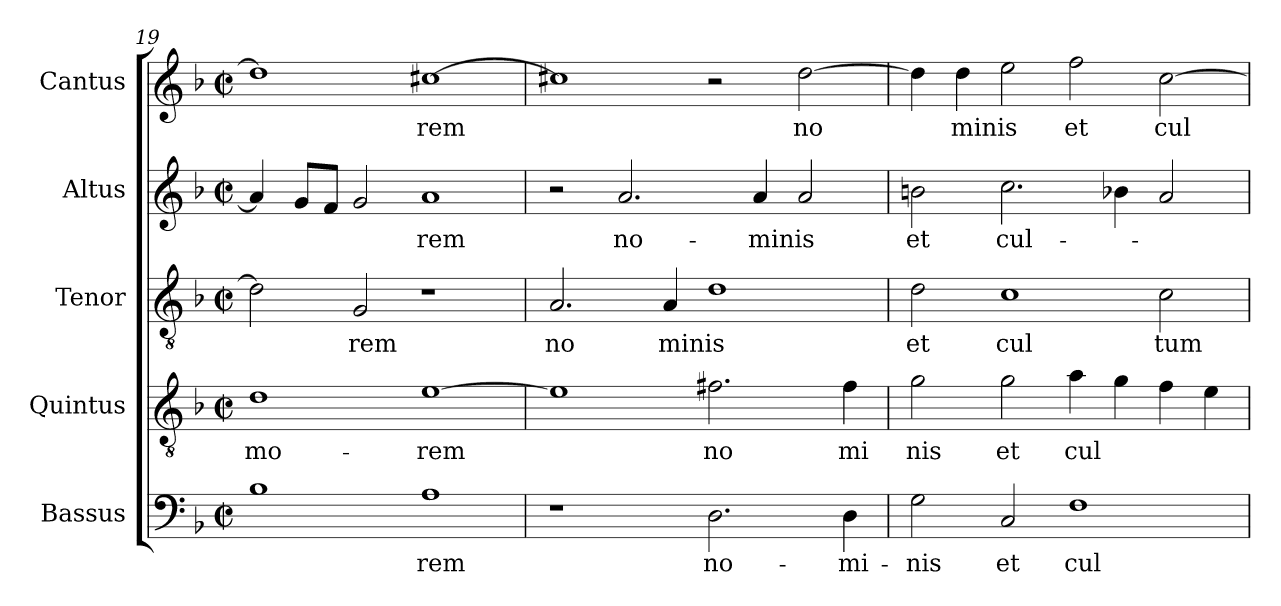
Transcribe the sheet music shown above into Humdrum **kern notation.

**kern	**text	**kern	**text	**kern	**text	**kern	**text	**kern	**text
*part5	*part5	*part4	*part4	*part3	*part3	*part2	*part2	*part1	*part1
*staff5	*staff5	*staff4	*staff4	*staff3	*staff3	*staff2	*staff2	*staff1	*staff1
*I"Bassus	*	*I"Quintus	*	*I"Tenor	*	*I"Altus	*	*I"Cantus	*
*clefF4	*	*clefGv2	*	*clefGv2	*	*clefG2	*	*clefG2	*
*k[b-]	*	*k[b-]	*	*k[b-]	*	*k[b-]	*	*k[b-]	*
*F:	*	*F:	*	*F:	*	*F:	*	*F:	*
*M2/2	*	*M2/2	*	*M2/2	*	*M2/2	*	*M2/2	*
*met(c|)	*	*met(c|)	*	*met(c|)	*	*met(c|)	*	*met(c|)	*
=19	=19	=19	=19	=19	=19	=19	=19	=19	=19
!	!	!	!LO:LY:b:cj	!	!	!	!	!	!
1B-	.	1d	-mo-	2d\]	.	4a/]	.	1dd]	.
.	.	.	.	.	.	8g/L	.	.	.
.	.	.	.	.	.	8f/J	.	.	.
!	!	!	!	!	!LO:LY:b:cj	!	!	!	!
.	.	.	.	2G/	-rem	2g/	.	.	.
!	!LO:LY:b:cj	!	!LO:LY:b	!	!	!	!LO:LY:b:cj	!	!LO:LY:b
1A	rem	[>1e	-rem	1r	.	1a	-rem	[<1cc#X	-rem
!!LO:PB:g=z
=20	=20	=20	=20	=20	=20	=20	=20	=20	=20
!	!	!	!	!	!LO:LY:b:cj	!	!	!	!
1r	.	1e]	.	2.A/	no	2r	.	1cc#X]	.
!	!	!	!	!	!	!	!LO:LY:b:cj	!	!
.	.	.	.	.	.	2.a/	no-	.	.
!	!	!	!	!	!LO:LY:b	!	!	!	!
.	.	.	.	4A/	minis	.	.	.	.
!	!LO:LY:b:cj	!	!LO:LY:b:cj	!	!	!	!	!	!
2.D\	no-	2.f#X\	no	1d	.	.	.	2r	.
!	!	!	!	!	!	!	!LO:LY:b	!	!
.	.	.	.	.	.	4a/	-minis	.	.
!	!	!	!	!	!	!	!	!	!LO:LY:b:cj
.	.	.	.	.	.	2a/	.	[>2dd\	no
!	!LO:LY:b:cj	!	!LO:LY:b:cj	!	!	!	!	!	!
4D\	-mi-	4f#\	mi	.	.	.	.	.	.
=21	=21	=21	=21	=21	=21	=21	=21	=21	=21
!	!LO:LY:b:cj	!	!LO:LY:b:cj	!	!LO:LY:b:cj	!	!LO:LY:b:cj	!	!
2G\	-nis	2g\	nis	2d\	et	2bn\	et	4dd\]	.
!	!	!	!	!	!	!	!	!	!LO:LY:b
.	.	.	.	.	.	.	.	4dd\	minis
!	!LO:LY:b:cj	!	!LO:LY:b:cj	!	!LO:LY:b:cj	!	!LO:LY:b	!	!
2C/	et	2g\	et	1c	cul	2.cc\	cul-	2ee\	.
!	!LO:LY:b:cj	!	!LO:LY:b	!	!	!	!	!	!LO:LY:b:cj
1F	cul-	4a\	cul	.	.	.	.	2ff\	et
.	.	4g\	.	.	.	4b-X\	.	.	.
!	!	!	!	!	!LO:LY:b:cj	!	!	!	!LO:LY:b
.	.	4f\	.	2c\	tum	2a/	.	[>2cc\	cul
.	.	4e\	.	.	.	.	.	.	.
=	=	=	=	=	=	=	=	=	=
*-	*-	*-	*-	*-	*-	*-	*-	*-	*-
